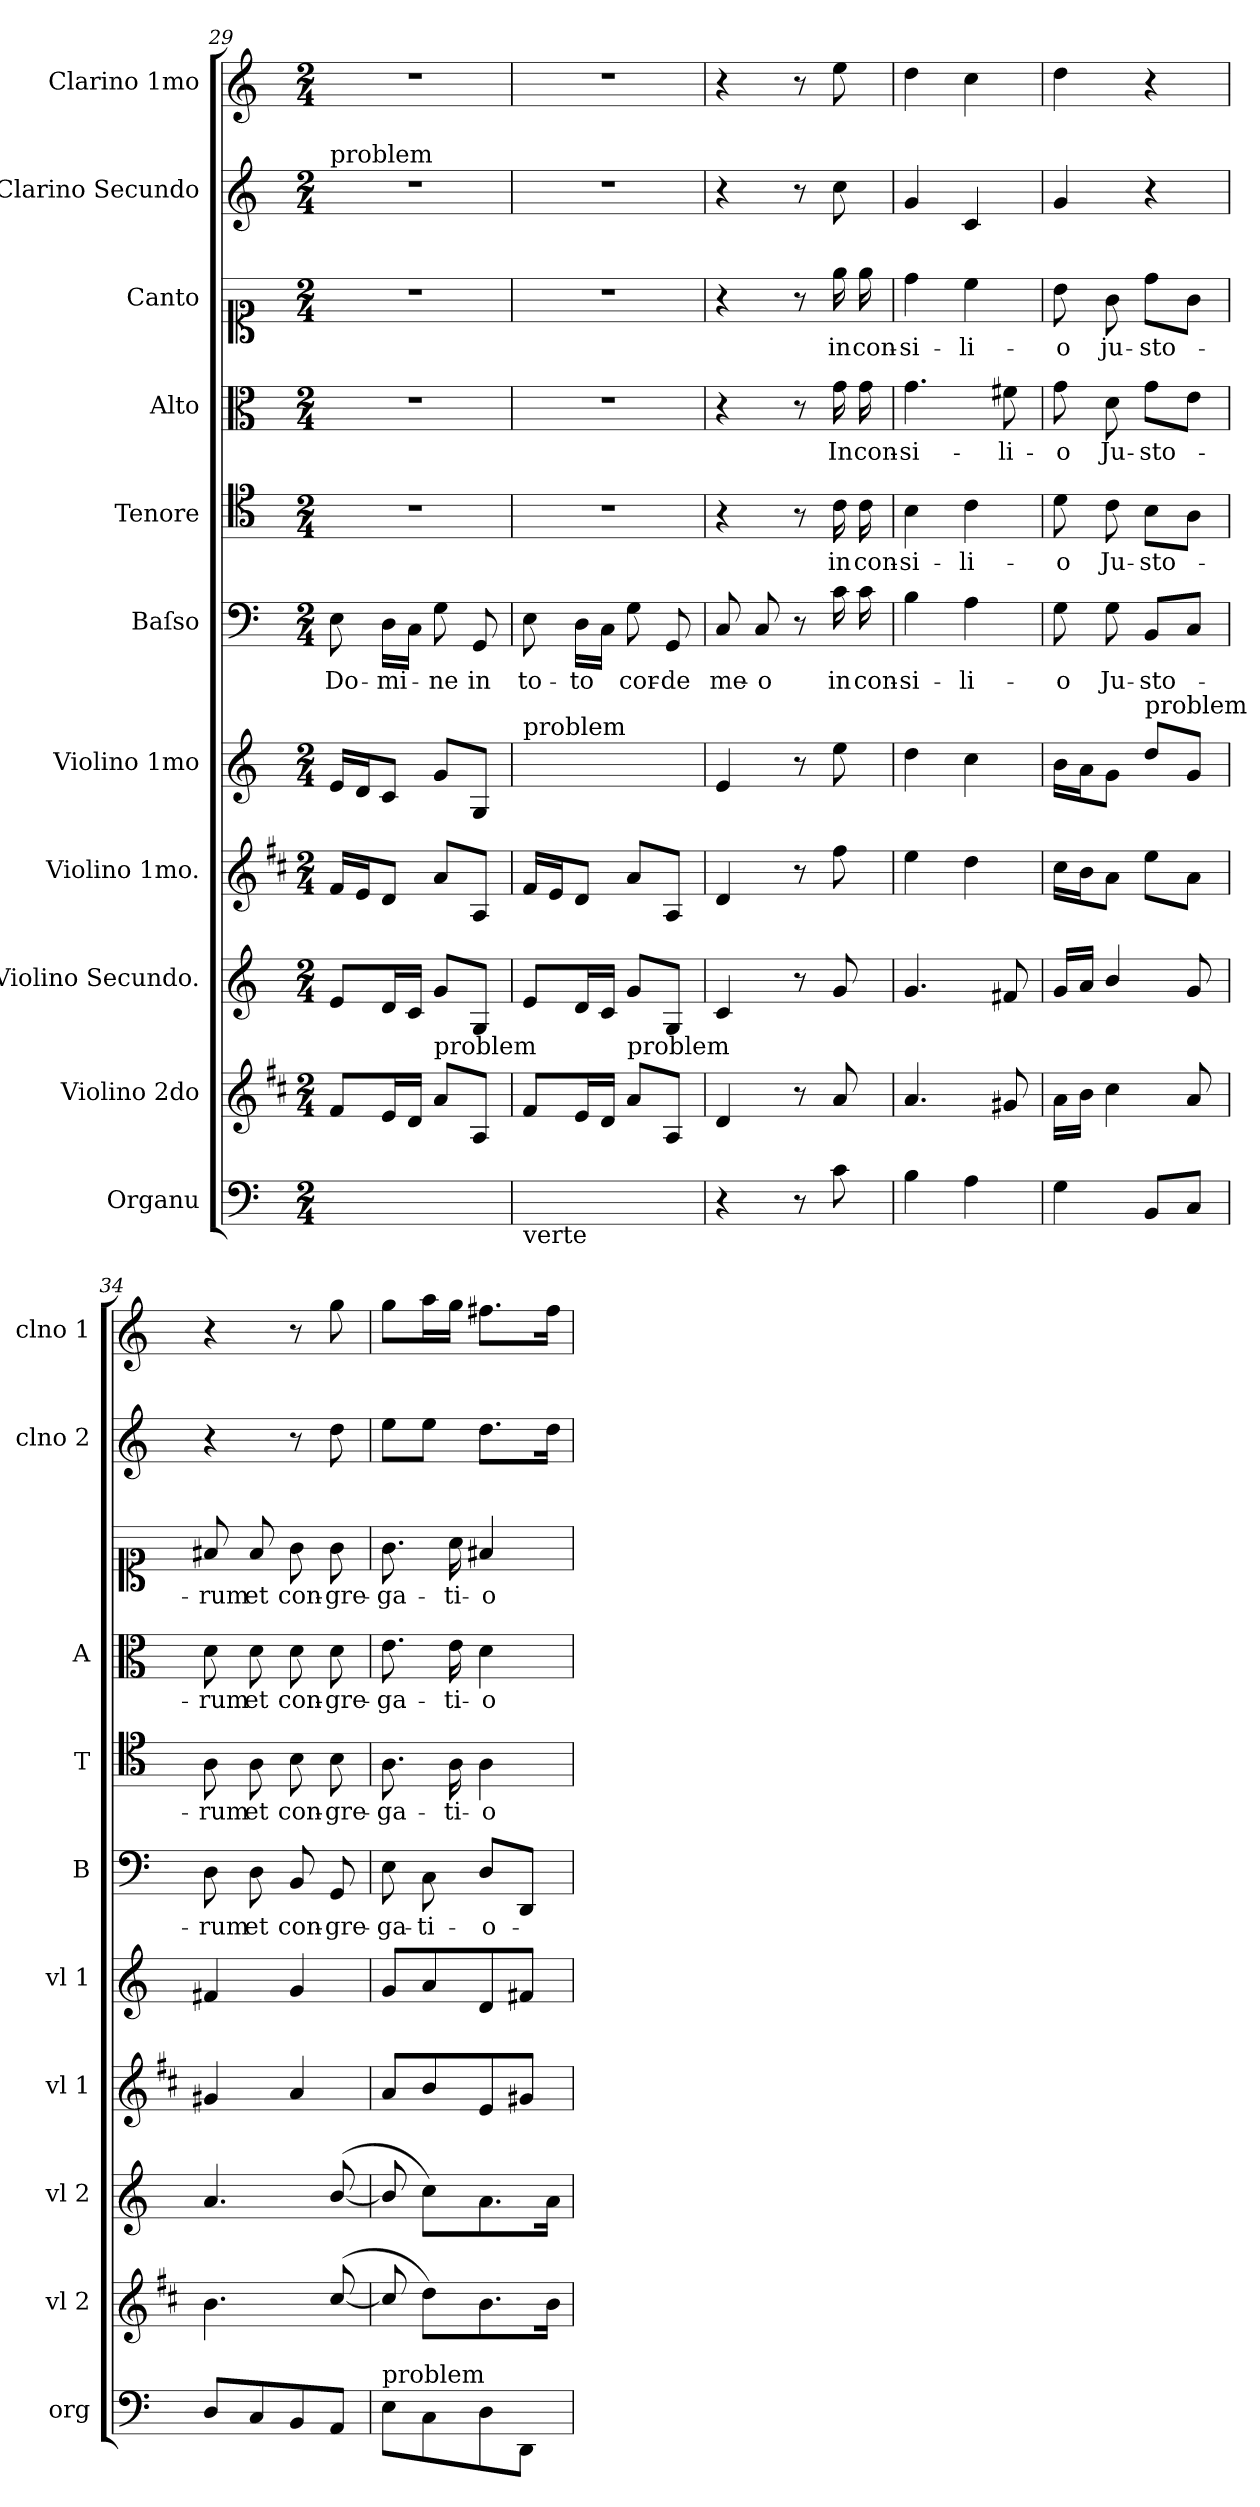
**kern	**kern	**kern	**kern	**kern	**kern	**text	**kern	**text	**kern	**text	**kern	**text	**kern	**kern
*part11	*part10	*part9	*part8	*part7	*part6	*part6	*part5	*part5	*part4	*part4	*part3	*part3	*part2	*part1
*staff11	*staff10	*staff9	*staff8	*staff7	*staff6	*staff6	*staff5	*staff5	*staff4	*staff4	*staff3	*staff3	*staff2	*staff1
*I"Organu	*I"Violino 2do	*I"Violino Secundo.	*I"Violino 1mo.	*I"Violino 1mo	*I"Baſso	*	*I"Tenore	*	*I"Alto	*	*I"Canto	*	*I"Clarino Secundo	*I"Clarino 1mo
*I'org	*I'vl 2	*I'vl 2	*I'vl 1	*I'vl 1	*I'B	*	*I'T	*	*I'A	*	*	*	*I'clno 2	*I'clno 1
*clefF4	*clefG2	*clefG2	*clefG2	*clefG2	*clefF4	*	*clefC4	*	*clefC3	*	*clefC1	*	*clefG2	*clefG2
*	*ITrd1c2	*	*ITrd1c2	*	*	*	*	*	*	*	*	*	*	*
*k[]	*k[]	*k[]	*k[]	*k[]	*k[]	*	*k[]	*	*k[]	*	*k[]	*	*k[]	*k[]
*C:	*C:	*C:	*C:	*C:	*C:	*	*C:	*	*C:	*	*C:	*	*C:	*C:
*M2/4	*M2/4	*M2/4	*M2/4	*M2/4	*M2/4	*	*M2/4	*	*M2/4	*	*M2/4	*	*M2/4	*M2/4
=29	=29	=29	=29	=29	=29	=29	=29	=29	=29	=29	=29	=29	=29	=29
!	!	!	!	!	!	!	!	!	!	!	!	!	!LO:TX:a:t=problem	!
2ryy	8e/L	8e/L	16e/LL	16e/LL	8E\	Do-	2r	.	2r	.	2r	.	2r	2r
.	.	.	16d/J	16d/J	.	.	.	.	.	.	.	.	.	.
.	16d/L	16d/L	8c/J	8c/J	16D\LL	-mi-	.	.	.	.	.	.	.	.
.	16c/JJ	16c/JJ	.	.	16C\JJ	.	.	.	.	.	.	.	.	.
!	!LO:TX:a:t=problem	!	!	!	!	!	!	!	!	!	!	!	!	!
.	8g\L	8g/L	8g/L	8g/L	8G\	-ne	.	.	.	.	.	.	.	.
.	8G/J	8G/J	8G/J	8G/J	8GG/	in	.	.	.	.	.	.	.	.
=30	=30	=30	=30	=30	=30	=30	=30	=30	=30	=30	=30	=30	=30	=30
!	!	!	!	!LO:TX:a:t=problem	!	!	!	!	!	!	!	!	!	!
!LO:TX:b:t=verte	!	!	!	!	!	!	!	!	!	!	!	!	!	!
2ryy	8e/L	8e/L	16e/LL	16e/LLyy	8E\	to-	2r	.	2r	.	2r	.	2r	2r
.	.	.	16d/J	16d/Jyy	.	.	.	.	.	.	.	.	.	.
.	16d/L	16d/L	8c/J	8c/Jyy	16D\LL	-to	.	.	.	.	.	.	.	.
.	16c/JJ	16c/JJ	.	.	16C\JJ	.	.	.	.	.	.	.	.	.
!	!LO:TX:a:t=problem	!	!	!	!	!	!	!	!	!	!	!	!	!
.	8g\L	8g/L	8g/L	8g/Lyy	8G\	cor-	.	.	.	.	.	.	.	.
.	8G/J	8G/J	8G/J	8G/Jyy	8GG/	-de	.	.	.	.	.	.	.	.
=31	=31	=31	=31	=31	=31	=31	=31	=31	=31	=31	=31	=31	=31	=31
4r	4c/	4c/	4c/	4e/	8C/	me-	4r	.	4r	.	4r	.	4r	4r
.	.	.	.	.	8C/	-o	.	.	.	.	.	.	.	.
8r	8r	8r	8r	8r	8r	.	8r	.	8r	.	8r	.	8r	8r
8c\	8g/	8g/	8ee\	8ee\	16c\	in	16c\	in	16g\	In	16ee\	in	8cc\	8ee\
.	.	.	.	.	16c\	con-	16c\	con-	16g\	con-	16ee\	con-	.	.
=32	=32	=32	=32	=32	=32	=32	=32	=32	=32	=32	=32	=32	=32	=32
4B\	4.g/	4.g/	4dd\	4dd\	4B\	-si-	4B\	-si-	4.g\	-si-	4dd\	-si-	4g/	4dd\
4A\	.	.	4cc\	4cc\	4A\	-li-	4c\	-li-	.	.	4cc\	-li-	4c/	4cc\
.	8f#X/	8f#X/	.	.	.	.	.	.	8f#X\	-li-	.	.	.	.
=33	=33	=33	=33	=33	=33	=33	=33	=33	=33	=33	=33	=33	=33	=33
4G\	16g\LL	16g/LL	16b\LL	16b\LL	8G\	-o	8d\	-o	8g\	-o	8b\	-o	4g/	4dd\
.	16a\JJ	16a/JJ	16a\J	16a\J	.	.	.	.	.	.	.	.	.	.
.	4b\	4b/	8g\J	8g\J	8G\	Ju-	8c\	Ju-	8d\	Ju-	8g\	ju-	.	.
!	!	!	!	!LO:TX:a:t=problem	!	!	!	!	!	!	!	!	!	!
8BB/L	.	.	8dd\L	8dd\L	8BB/L	-sto-	8B\L	-sto-	8g\L	-sto-	8dd\L	-sto-	4r	4r
8C/J	8g/	8g/	8g\J	8g/J	8C/J	.	8A\J	.	8e\J	.	8g\J	.	.	.
=34	=34	=34	=34	=34	=34	=34	=34	=34	=34	=34	=34	=34	=34	=34
8D/L	4.a\	4.a/	4f#X/	4f#X/	8D\	-rum	8A\	-rum	8d\	-rum	8f#X/	-rum	4r	4r
8C/	.	.	.	.	8D\	et	8A\	et	8d\	et	8f#/	et	.	.
8BB/	.	.	4g/	4g/	8BB/	con-	8B\	con-	8d\	con-	8g\	con-	8r	8r
8AA/J	(<[8b/	([8b/	.	.	8GG/	-gre-	8B\	-gre-	8d\	-gre-	8g\	-gre-	8dd\	8gg\
=35	=35	=35	=35	=35	=35	=35	=35	=35	=35	=35	=35	=35	=35	=35
!LO:TX:a:t=problem	!	!	!	!	!	!	!	!	!	!	!	!	!	!
8E\L	8b/]	8b/]	8g/L	8g/L	8E\	-ga-	8.A\	-ga-	8.e\	-ga-	8.g\	-ga-	8ee\L	8gg\L
8C\	8cc\L)	8cc\L)	8a/	8a/	8C\	-ti-	.	.	.	.	.	.	8ee\J	16aa\L
.	.	.	.	.	.	.	16A\	-ti-	16e\	-ti-	16a\	-ti-	.	16gg\JJ
8D\	8.a\	8.a\	8d/	8d/	8D/L	-o-	4A\	-o-	4d\	-o-	4f#X/	-o-	8.dd\L	8.ff#X\L
8DD/J	.	.	8f#X/J	8f#X/J	8DD/J	.	.	.	.	.	.	.	.	.
.	16a\Jk	16a\Jk	.	.	.	.	.	.	.	.	.	.	16dd\Jk	16ff#\Jk
=	=	=	=	=	=	=	=	=	=	=	=	=	=	=
*-	*-	*-	*-	*-	*-	*-	*-	*-	*-	*-	*-	*-	*-	*-
